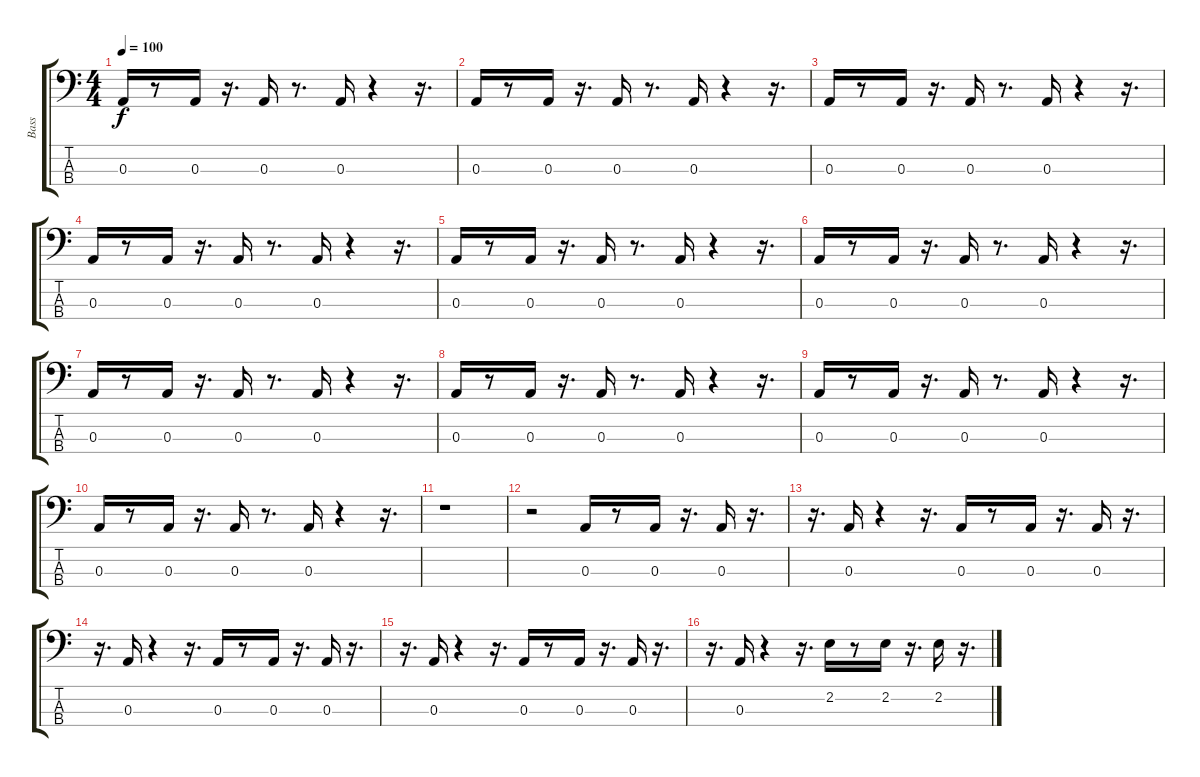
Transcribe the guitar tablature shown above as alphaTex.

\track ("Bass" "Bass") {instrument fretlessbass}
\staff {score tabs}
\tuning (G2 D2 A1 E1) {hide}
\ts (4 4)
\tempo 100
\clef f4
\ks c
0.3.16{dy f} r.8 0.3.16 r.16{d} 0.3.16 r.8{d} 0.3.16 r.4 r.16{d} |
0.3.16 r.8 0.3.16 r.16{d} 0.3.16 r.8{d} 0.3.16 r.4 r.16{d} |
0.3.16 r.8 0.3.16 r.16{d} 0.3.16 r.8{d} 0.3.16 r.4 r.16{d} |
0.3.16 r.8 0.3.16 r.16{d} 0.3.16 r.8{d} 0.3.16 r.4 r.16{d} |
0.3.16 r.8 0.3.16 r.16{d} 0.3.16 r.8{d} 0.3.16 r.4 r.16{d} |
0.3.16 r.8 0.3.16 r.16{d} 0.3.16 r.8{d} 0.3.16 r.4 r.16{d} |
0.3.16 r.8 0.3.16 r.16{d} 0.3.16 r.8{d} 0.3.16 r.4 r.16{d} |
0.3.16 r.8 0.3.16 r.16{d} 0.3.16 r.8{d} 0.3.16 r.4 r.16{d} |
0.3.16 r.8 0.3.16 r.16{d} 0.3.16 r.8{d} 0.3.16 r.4 r.16{d} |
0.3.16 r.8 0.3.16 r.16{d} 0.3.16 r.8{d} 0.3.16 r.4 r.16{d} |
r.1 |
r.2 0.3.16 r.8 0.3.16 r.16{d} 0.3.16 r.16{d} |
r.16{d} 0.3.16 r.4 r.16{d} 0.3.16 r.8 0.3.16 r.16{d} 0.3.16 r.16{d} |
r.16{d} 0.3.16 r.4 r.16{d} 0.3.16 r.8 0.3.16 r.16{d} 0.3.16 r.16{d} |
r.16{d} 0.3.16 r.4 r.16{d} 0.3.16 r.8 0.3.16 r.16{d} 0.3.16 r.16{d} |
r.16{d} 0.3.16 r.4 r.16{d} 2.2.16 r.8 2.2.16 r.16{d} 2.2.16 r.16{d}
